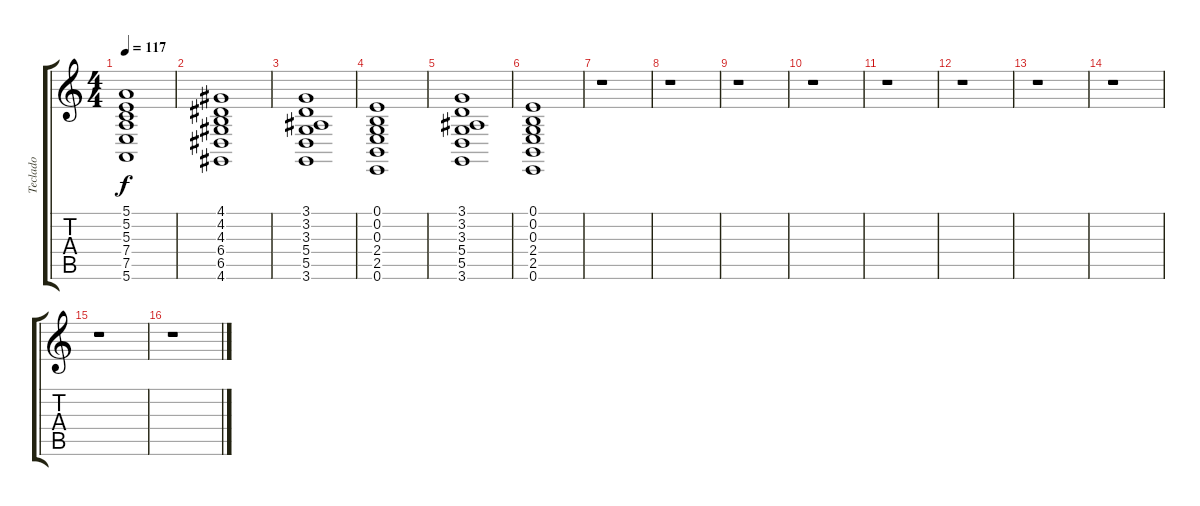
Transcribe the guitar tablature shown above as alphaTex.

\track ("Teclado" "Teclado") {instrument stringensemble2}
\staff {score tabs}
\tuning (E4 B3 G3 D3 A2 E2) {hide}
\ts (4 4)
\tempo 117
\clef g2
\ks c
(5.1 5.2 5.3 7.4 7.5 5.6).1{dy f} |
(4.1 4.2 4.3 6.4 6.5 4.6).1 |
(3.1 3.2 3.3 5.4 5.5 3.6).1 |
(0.1 0.2 0.3 2.4 2.5 0.6).1 |
(3.1 3.2 3.3 5.4 5.5 3.6).1 |
(0.1 0.2 0.3 2.4 2.5 0.6).1 |
r.1 |
r.1 |
r.1 |
r.1 |
r.1 |
r.1 |
r.1 |
r.1 |
r.1 |
r.1
